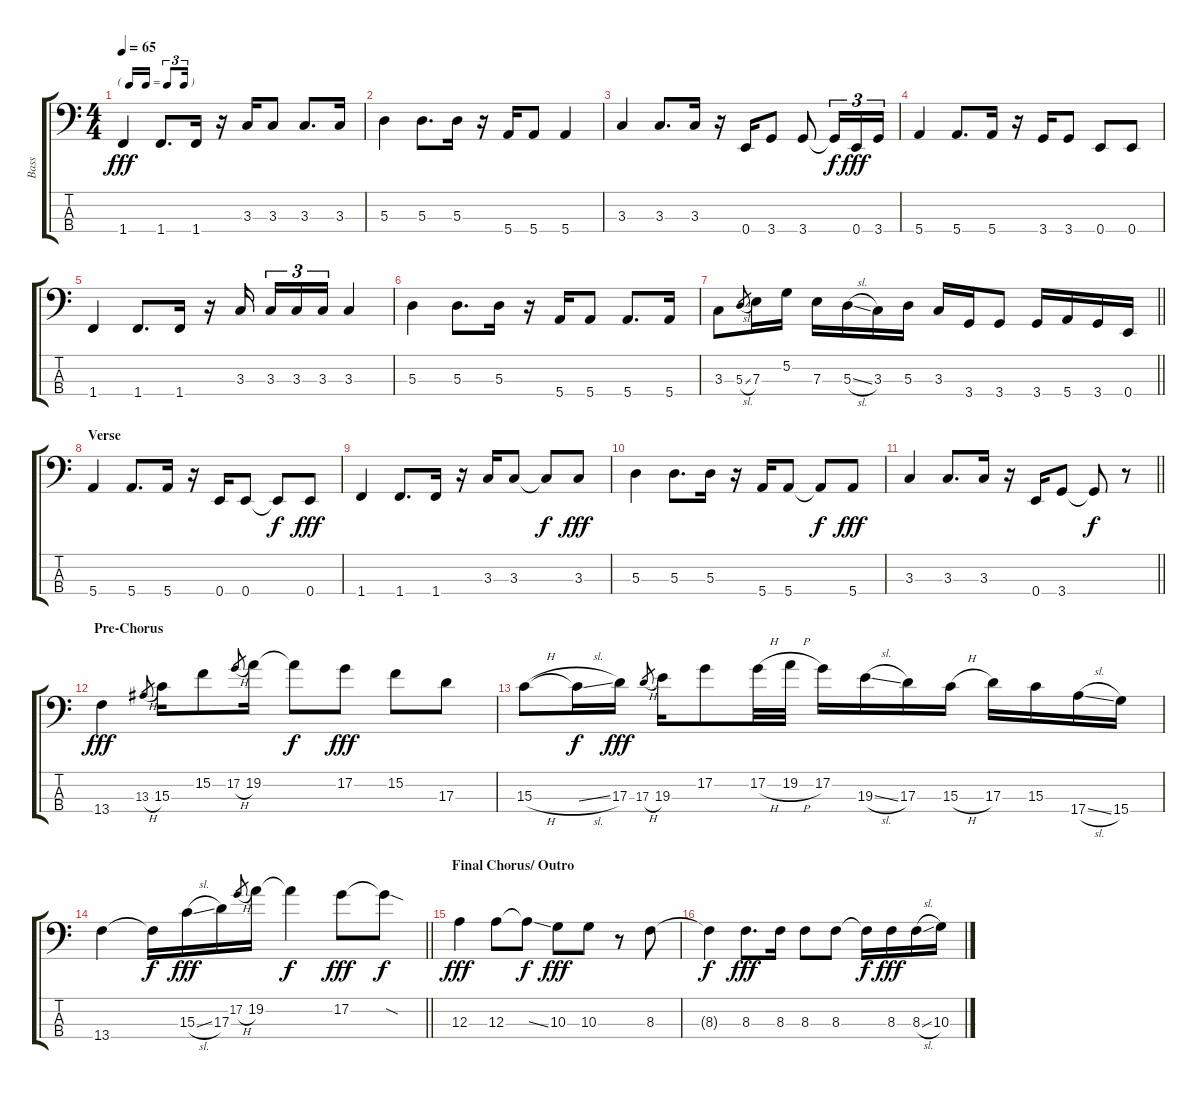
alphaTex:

\track ("Bass" "Bass") {instrument electricbassfinger}
\staff {score tabs}
\tuning (G2 D2 A1 E1) {hide}
\ts (4 4)
\tf triplet16th
\tempo 65
\clef f4
\ks c
1.4.4{dy fff} 1.4.8{d} 1.4.16 r.16 3.3.16 3.3.8 3.3.8{d} 3.3.16 |
5.3.4 5.3.8{d} 5.3.16 r.16 5.4.16 5.4.8 5.4.4 |
3.3.4 3.3.8{d} 3.3.16 r.16 0.4.16 3.4.8 3.4.8 3.4{t}.16{tu (3 2) dy f} 0.4.16{tu (3 2) dy fff} 3.4.16{tu (3 2)} |
5.4.4 5.4.8{d} 5.4.16 r.16 3.4.16 3.4.8 0.4.8 0.4.8 |
1.4.4 1.4.8{d} 1.4.16 r.16 3.3.16{beam splitsecondary} 3.3.16{tu (3 2)} 3.3.16{tu (3 2)} 3.3.16{tu (3 2)} 3.3.4 |
5.3.4 5.3.8{d} 5.3.16 r.16 5.4.16 5.4.8 5.4.8{d} 5.4.16 |
\barLineRight lightlight
3.3.8 5.3{sl}.8{gr} 7.3.16 5.2.16 7.3.16 5.3{sl}.16 3.3.16 5.3.16 3.3.16 3.4.16 3.4.8 3.4.16 5.4.16 3.4.16 0.4.16 |
\section ("" "Verse")
5.4.4 5.4.8{d} 5.4.16 r.16 0.4.16 0.4.8 0.4{t}.8{dy f} 0.4.8{dy fff} |
1.4.4 1.4.8{d} 1.4.16 r.16 3.3.16 3.3.8 3.3{t}.8{dy f} 3.3.8{dy fff} |
5.3.4 5.3.8{d} 5.3.16 r.16 5.4.16 5.4.8 5.4{t}.8{dy f} 5.4.8{dy fff} |
\barLineRight lightlight
3.3.4 3.3.8{d} 3.3.16 r.16 0.4.16 3.4.8 3.4{t}.8{dy f} r.8 |
\section ("" "Pre-Chorus")
13.4.4{dy fff} 13.3{h}.8{gr} 15.3.16 15.2.8 17.2{h}.8{gr} 19.2.16 19.2{t}.8{dy f} 17.2.8{dy fff} 15.2.8 17.3.8 |
15.3{h}.8 15.3{sl t}.16{dy f} 17.3.16{dy fff} 17.3{h}.8{gr} 19.3.16 17.2.8 17.2{h}.32 19.2{h}.32 17.2.16 19.3{sl}.16 17.3.16 15.3{h}.16 17.3.16 15.3.16 17.4{sl}.16 15.4.16 |
\barLineRight lightlight
13.4.4 13.4{t}.16{dy f} 15.3{sl}.16{dy fff} 17.3.16 17.2{h}.8{gr} 19.2.16 19.2{t}.4{dy f} 17.2.8{dy fff} 17.2{sod t}.8{dy f} |
\section ("" "Final Chorus/ Outro")
12.3.4{dy fff} 12.3.8 12.3{ss t}.8{dy f} 10.3.8{dy fff} 10.3.8 r.8 8.3.8 |
8.3{t}.4{dy f} 8.3.8{d dy fff} 8.3.16 8.3.8 8.3.8 8.3{t}.16{dy f} 8.3.16{dy fff} 8.3{sl}.16 10.3.16
